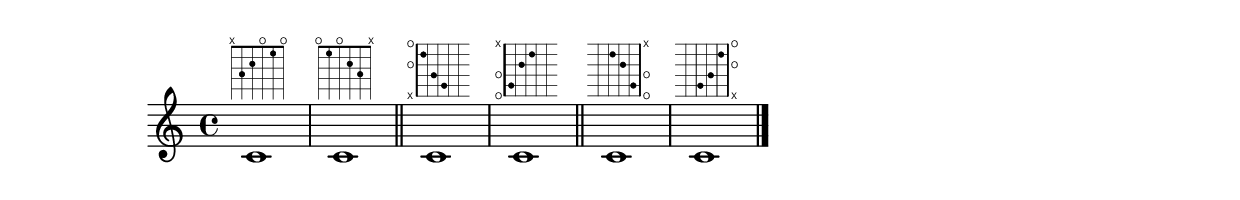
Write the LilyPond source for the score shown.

\header {
texidoc = "
Fret-diagrams may be printed left-handed
"
}

\version "2.19.21"

fretTst = {
  %% C major for guitar
  c'1 ^\markup { \fret-diagram "6-x;5-3-3;4-2-2;3-o;2-1;1-o;"}
}

\new Voice {
  \textLengthOn
  \fretTst
  \once \override TextScript.fret-diagram-details.handedness = #LEFT
  \fretTst
  \bar "||"
  \override TextScript.fret-diagram-details.orientation =
    #'landscape
  \fretTst
  \once \override TextScript.fret-diagram-details.handedness = #LEFT
  \fretTst
  \bar "||"
  \override TextScript.fret-diagram-details.orientation =
    #'opposing-landscape
  \fretTst
  \once \override TextScript.fret-diagram-details.handedness = #LEFT
  \fretTst
  \bar "|."
}
